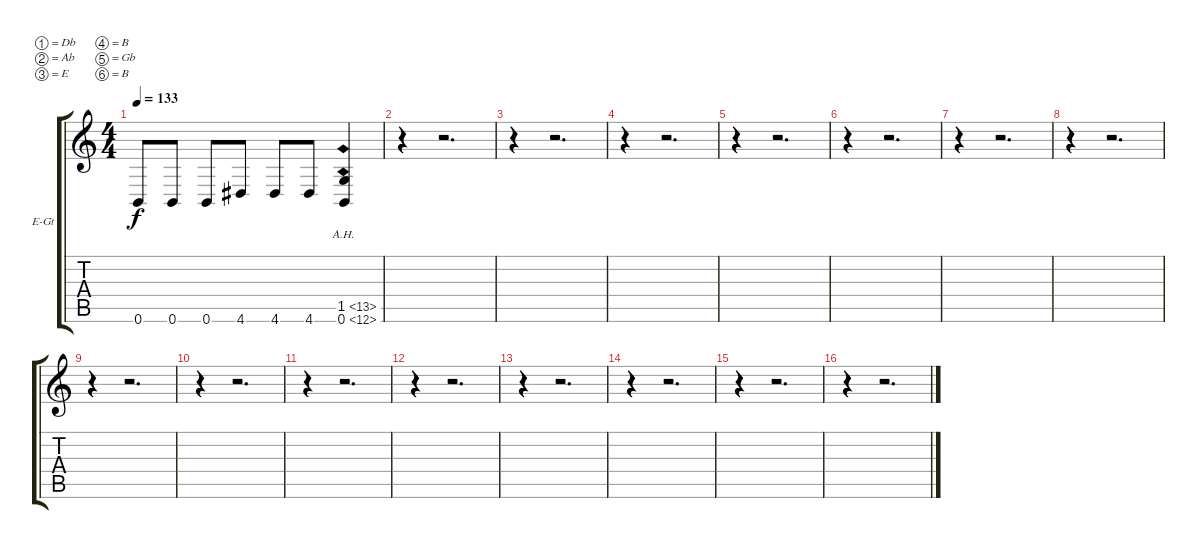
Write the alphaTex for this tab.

\bracketExtendMode groupsimilarinstruments
\firstSystemTrackNameOrientation horizontal
\otherSystemsTrackNameOrientation horizontal
\track ("Fills" "E-Gt") {instrument overdrivenguitar}
\staff {score tabs}
\tuning (Db4 Ab3 E3 B2 Gb2 B1)
\ts (4 4)
\tempo 133
\clef g2
\ks c
0.6.8{dy f} 0.6.8 0.6.8 4.6.8 4.6.8 4.6.8 (1.5{ah 12} 0.6{ah 12}).4 |
r.4 r.2{d} |
r.4 r.2{d} |
r.4 r.2{d} |
r.4 r.2{d} |
r.4 r.2{d} |
r.4 r.2{d} |
r.4 r.2{d} |
r.4 r.2{d} |
r.4 r.2{d} |
r.4 r.2{d} |
r.4 r.2{d} |
r.4 r.2{d} |
r.4 r.2{d} |
r.4 r.2{d} |
r.4 r.2{d}
